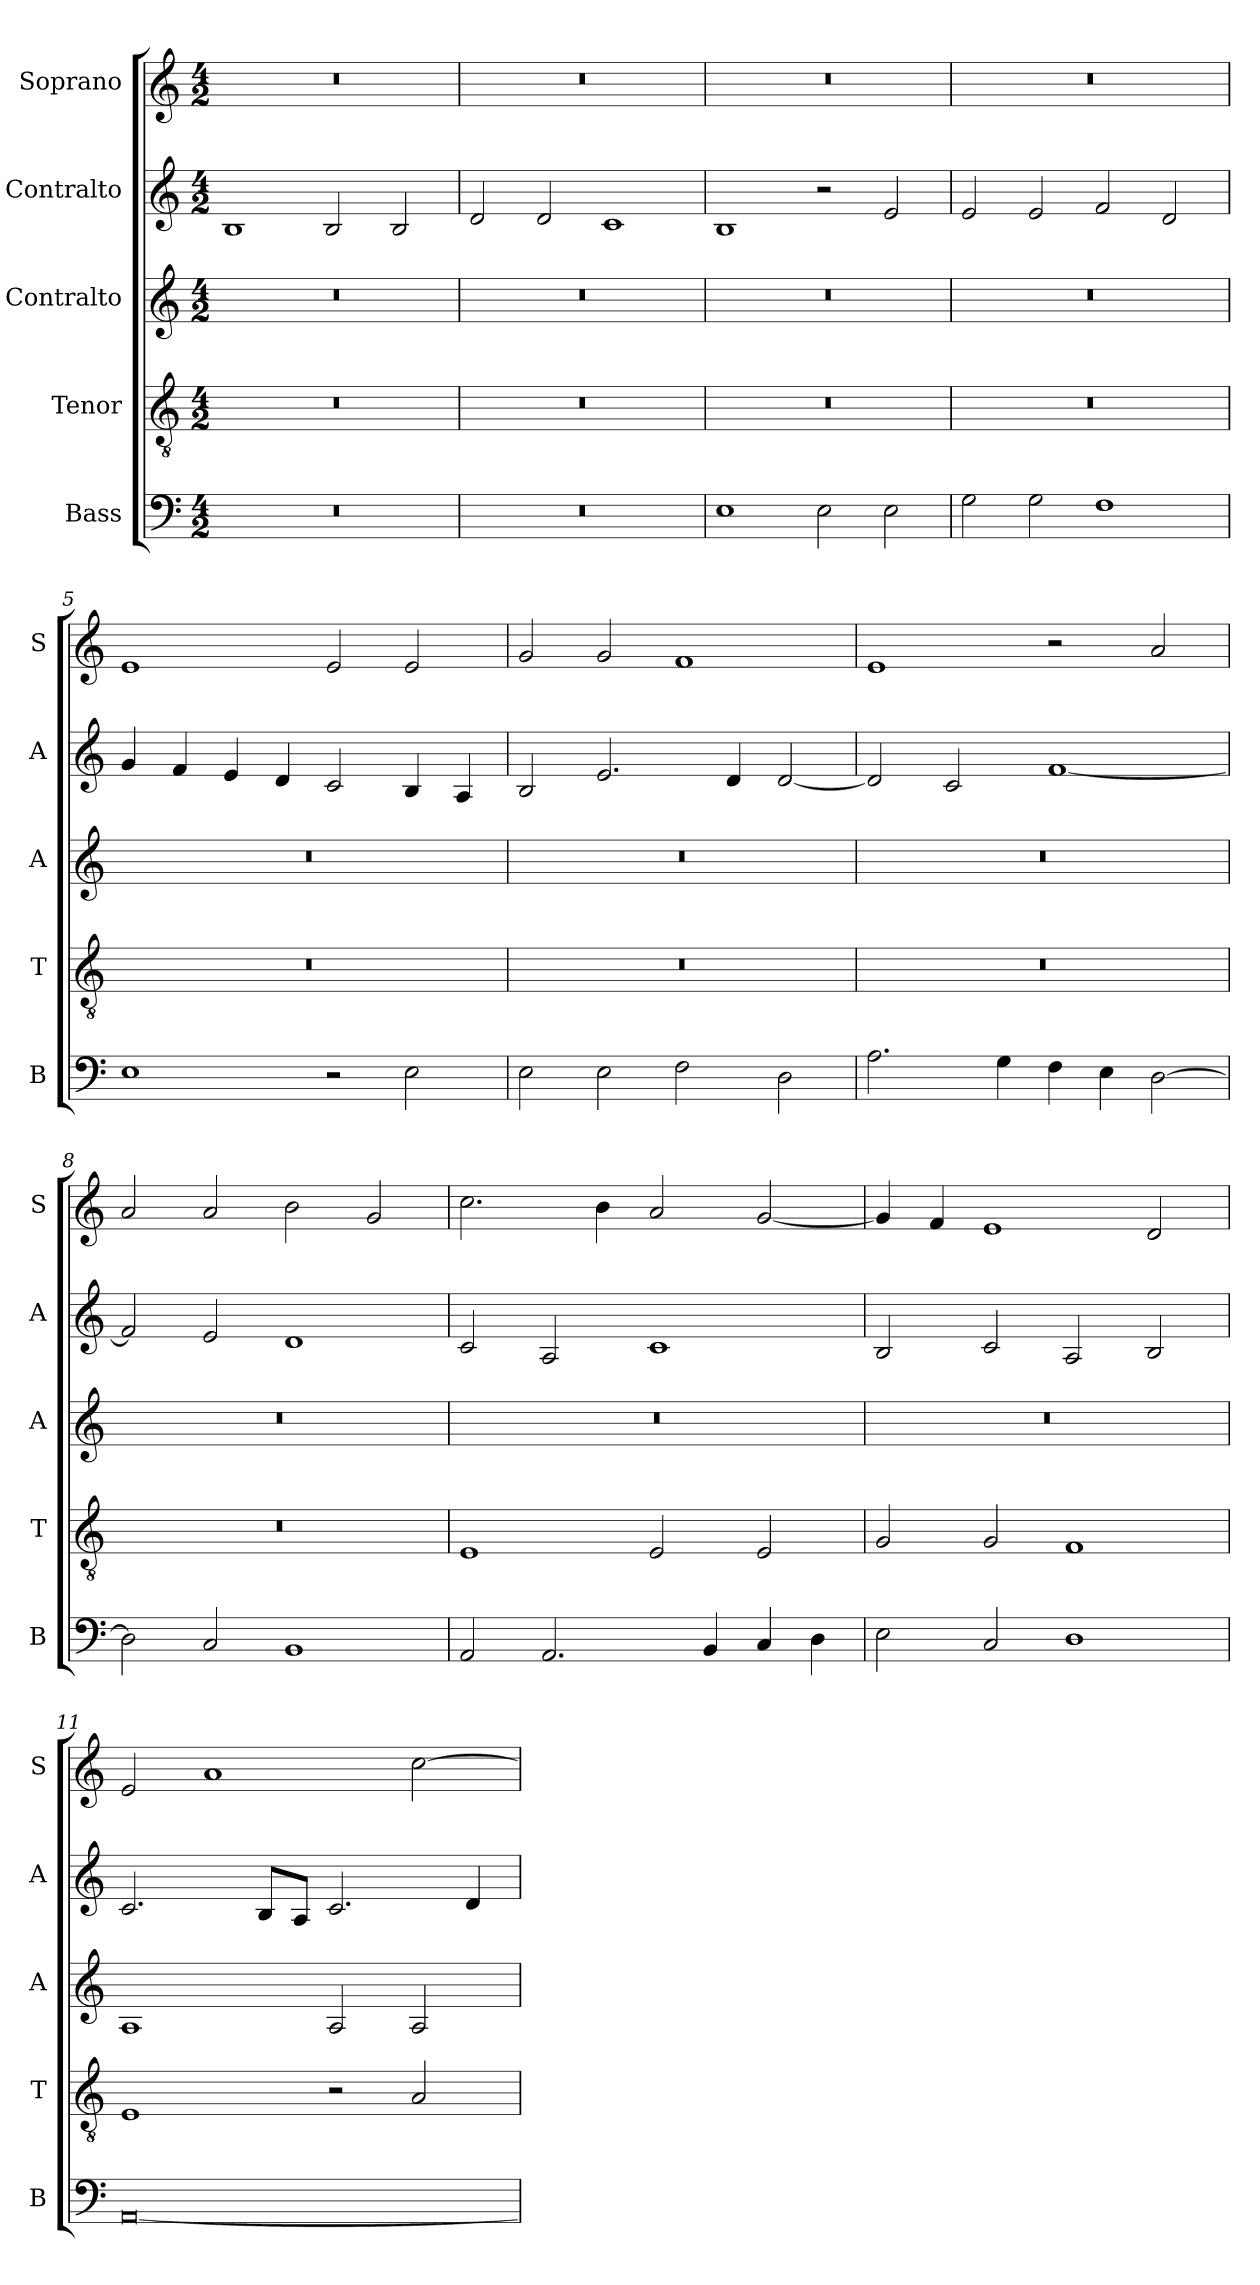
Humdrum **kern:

**kern	**kern	**kern	**kern	**kern
*part5	*part4	*part3	*part2	*part1
*staff5	*staff4	*staff3	*staff2	*staff1
*I"Bass	*I"Tenor	*I"Contralto	*I"Contralto	*I"Soprano
*I'B	*I'T	*I'A	*I'A	*I'S
*clefF4	*clefGv2	*clefG2	*clefG2	*clefG2
*k[]	*k[]	*k[]	*k[]	*k[]
*E:phr	*E:phr	*E:phr	*E:phr	*E:phr
*M4/2	*M4/2	*M4/2	*M4/2	*M4/2
=1	=1	=1	=1	=1
0r	0r	0r	1B	0r
.	.	.	2B	.
.	.	.	2B	.
=2	=2	=2	=2	=2
0r	0r	0r	2d	0r
.	.	.	2d	.
.	.	.	1c	.
=3	=3	=3	=3	=3
1E	0r	0r	1B	0r
2E	.	.	2r	.
2E	.	.	2e	.
=4	=4	=4	=4	=4
2G	0r	0r	2e	0r
2G	.	.	2e	.
1F	.	.	2f	.
.	.	.	2d	.
=5	=5	=5	=5	=5
1E	0r	0r	4g	1e
.	.	.	4f	.
.	.	.	4e	.
.	.	.	4d	.
2r	.	.	2c	2e
2E	.	.	4B	2e
.	.	.	4A	.
=6	=6	=6	=6	=6
2E	0r	0r	2B	2g
2E	.	.	2.e	2g
2F	.	.	.	1f
.	.	.	4d	.
2D	.	.	[2d	.
=7	=7	=7	=7	=7
2.A	0r	0r	2d]	1e
.	.	.	2c	.
4G	.	.	.	.
4F	.	.	[1f	2r
4E	.	.	.	.
[2D	.	.	.	2a
=8	=8	=8	=8	=8
2D]	0r	0r	2f]	2a
2C	.	.	2e	2a
1BB	.	.	1d	2b
.	.	.	.	2g
=9	=9	=9	=9	=9
2AA	1E	0r	2c	2.cc
2.AA	.	.	2A	.
.	.	.	.	4b
.	2E	.	1c	2a
4BB	.	.	.	.
4C	2E	.	.	[2g
4D	.	.	.	.
=10	=10	=10	=10	=10
2E	2G	0r	2B	4g]
.	.	.	.	4f
2C	2G	.	2c	1e
1D	1F	.	2A	.
.	.	.	2B	2d
=11	=11	=11	=11	=11
[0AA	1E	1A	2.c	2e
.	.	.	.	1a
.	.	.	8B/L	.
.	.	.	8A/J	.
.	2r	2A	2.c	.
.	2A	2A	.	[2cc
.	.	.	4d	.
=	=	=	=	=
*-	*-	*-	*-	*-
